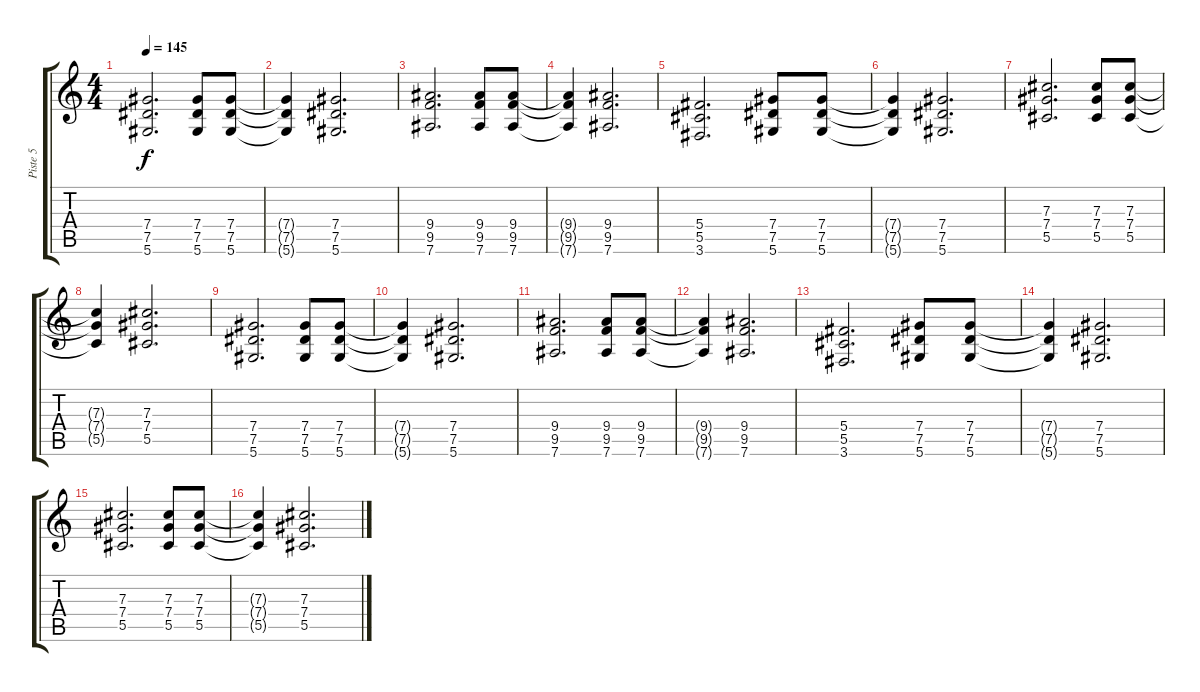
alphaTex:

\track ("Piste 5" "Piste 5") {instrument overdrivenguitar}
\staff {score tabs}
\tuning (Eb4 Bb3 Gb3 Db3 Ab2 Eb2) {hide}
\ts (4 4)
\tempo 145
\clef g2
\ks c
(7.4 7.5 5.6).2{d dy f} (7.4 7.5 5.6).8 (7.4 7.5 5.6).8 |
(7.4{t} 7.5{t} 5.6{t}).4 (7.4 7.5 5.6).2{d} |
(9.4 9.5 7.6).2{d} (9.4 9.5 7.6).8 (9.4 9.5 7.6).8 |
(9.4{t} 9.5{t} 7.6{t}).4 (9.4 9.5 7.6).2{d} |
(5.4 5.5 3.6).2{d} (7.4 7.5 5.6).8 (7.4 7.5 5.6).8 |
(7.4{t} 7.5{t} 5.6{t}).4 (7.4 7.5 5.6).2{d} |
(7.3 7.4 5.5).2{d} (7.3 7.4 5.5).8 (7.3 7.4 5.5).8 |
(7.3{t} 7.4{t} 5.5{t}).4 (7.3 7.4 5.5).2{d} |
(7.4 7.5 5.6).2{d} (7.4 7.5 5.6).8 (7.4 7.5 5.6).8 |
(7.4{t} 7.5{t} 5.6{t}).4 (7.4 7.5 5.6).2{d} |
(9.4 9.5 7.6).2{d} (9.4 9.5 7.6).8 (9.4 9.5 7.6).8 |
(9.4{t} 9.5{t} 7.6{t}).4 (9.4 9.5 7.6).2{d} |
(5.4 5.5 3.6).2{d} (7.4 7.5 5.6).8 (7.4 7.5 5.6).8 |
(7.4{t} 7.5{t} 5.6{t}).4 (7.4 7.5 5.6).2{d} |
(7.3 7.4 5.5).2{d} (7.3 7.4 5.5).8 (7.3 7.4 5.5).8 |
(7.3{t} 7.4{t} 5.5{t}).4 (7.3 7.4 5.5).2{d}
